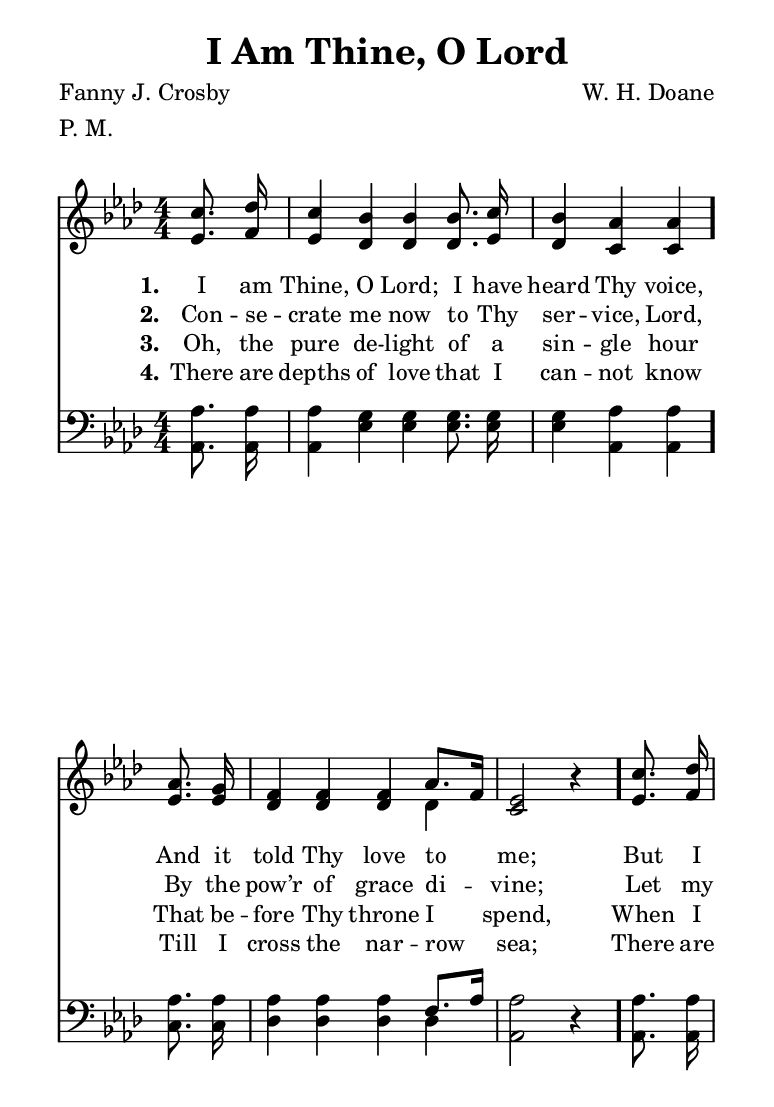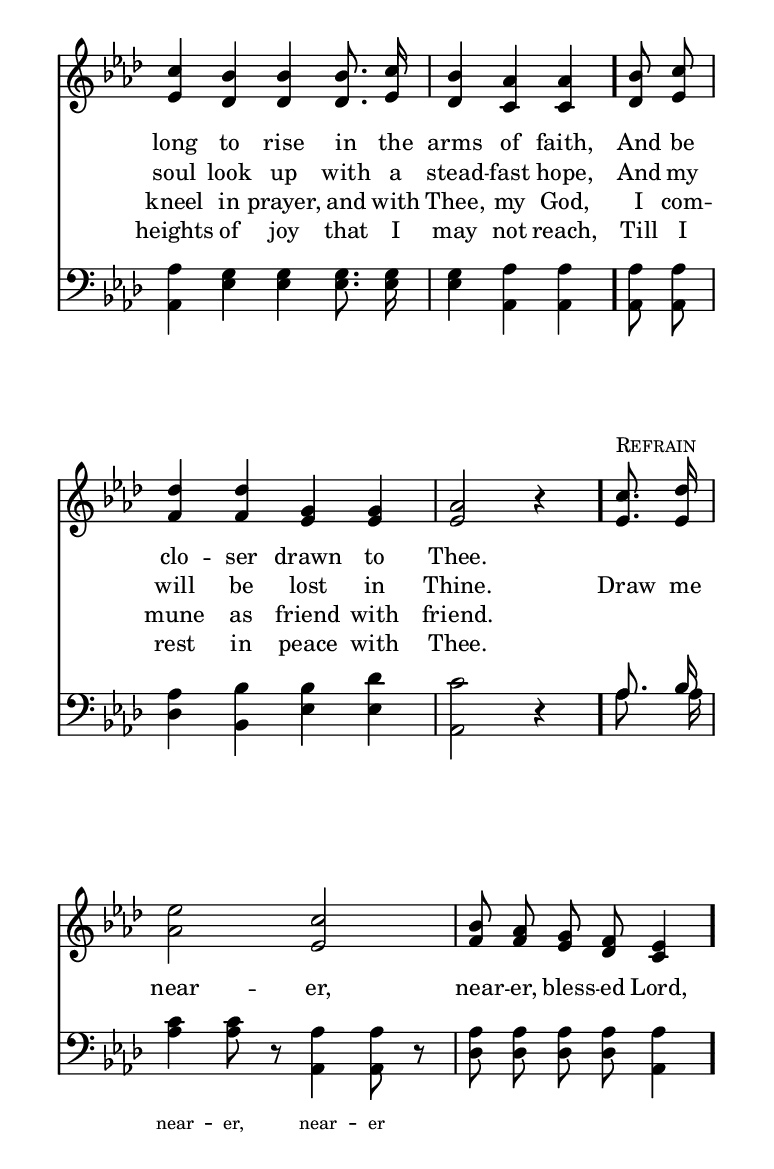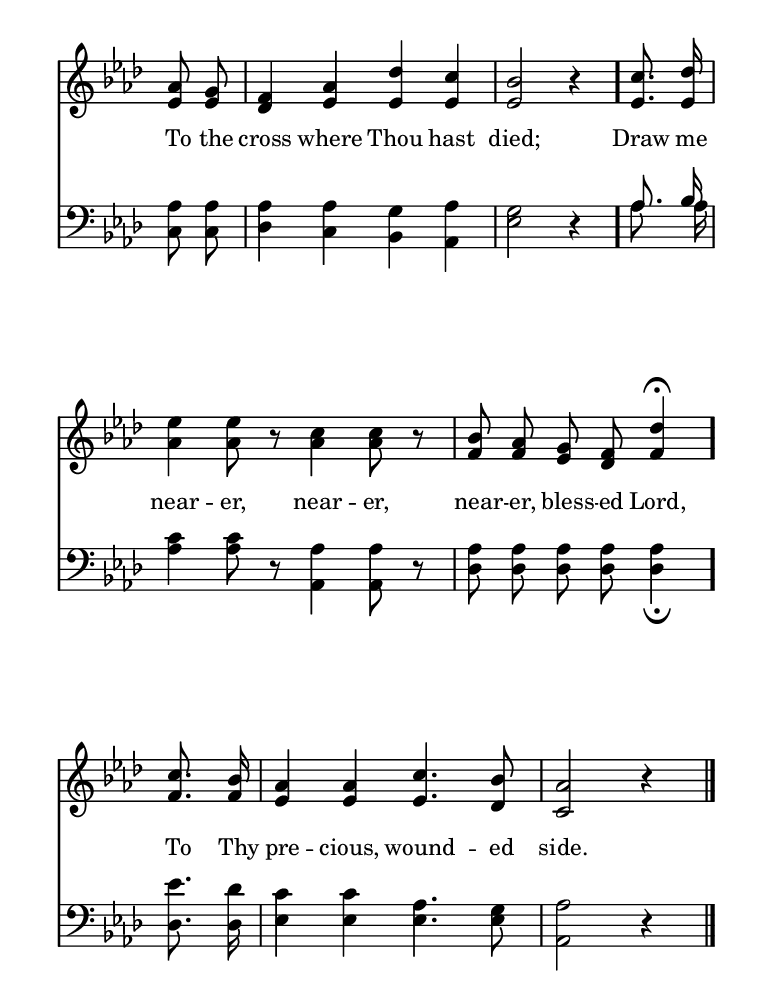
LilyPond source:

\include "common/global.ily"
\paper {
  \include "common/paper.ily"
  system-count = #(cond (is-eogsized 5) (#t #f))
}

\header{
  hymnnumber = "221"
  title = "I Am Thine, O Lord"
  tunename = ""
  meter = "P. M."
  poet = "Fanny J. Crosby"
  composer = "W. H. Doane"
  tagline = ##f
}

ta = { \tempo 4=80 }
tb = { \tempo 4=40 }

global = {
  \include "common/overrides.ily"
  \override Staff.TimeSignature.style = #'numbered
  \time 4/4
  \override Score.MetronomeMark.transparent = ##t % hide all fermata changes too
  \ta
  \key aes \major
  \partial 4
  \autoBeamOff
}

patternA = { c8. c16 | c4 c c c8. c16 | c4 c c }
patternB = { c8. c16 | c4 c c c8.[ c16] | c2 c4 }
patternG = { c8. c16 | c4 c c c | c2 c4 }
patternC = { c8 c | c4 c c c | c2 c4 }
patternD = { c8. c16 | c2 c | c8 c c c c4 }
patternE = { c8. c16 | c4 c8 r c4 c8 r | c8 c c c c4 }
patternF = { c8. c16 | c4 c c4. c8 | c2 c4 }

notesSoprano = {
\global
\relative c'' {

  c8. des16 | c4 bes bes bes8. c16 | bes4 aes aes
  aes8. g16 | f4 f f aes8.[ f16] | ees2 r4
  c'8. des16 | c4 bes bes bes8. c16 | bes4 aes aes
  bes8 c | des4 des g, g | aes2 r4

  \eogbreak
  << s^\markup { \small \caps "Refrain" }
  { c8. des16 | ees2 c | bes8 aes g f ees4 } >>
  aes8 g | f4 aes des c | bes2 r4
  c8. des16 | ees4 ees8 r c4 c8 r | bes8 aes g f \tb des'4\fermata \ta
  c8. bes16 | aes4 aes c4. bes8 | aes2 r4

  \bar "|."

}
}

notesAlto = {
\global
\relative e' {

  \changePitch \patternA { ees f | ees des des des ees | des c c }
  \changePitch \patternG { ees ees | des des des des | c r }
  \changePitch \patternA { ees f | ees des des des ees | des c c }
  \changePitch \patternC { des ees | f f ees ees | ees r }

  \changePitch \patternD { ees ees | aes ees | f f ees des c }
  \changePitch \patternC { ees ees | des ees ees ees | ees r }
  \changePitch \patternE { ees ees | aes aes aes aes | f f ees des f }
  \changePitch \patternF { f f | ees ees ees des | c r }

}
}

notesTenor = {
\global
\relative a {

  \changePitch \patternA { aes aes | aes g g g g | g aes aes }
  \changePitch \patternB { aes aes | aes aes aes f aes | aes r }
  \changePitch \patternA { aes aes | aes g g g g | g aes aes }
  \changePitch \patternC { aes aes | aes bes bes des | c r }

  \changePitch \patternE { aes bes | c c aes aes | aes aes aes aes aes }
  \changePitch \patternC { aes aes | aes aes g aes | g r }
  \changePitch \patternE { aes bes | c c aes aes | aes aes aes aes aes }
  \changePitch \patternF { ees' des | c c aes g | aes r }

}
}

notesBass = {
\global
\relative f, {

  \changePitch \patternA { aes aes | aes ees' ees ees ees | ees aes, aes }
  \changePitch \patternG { c c | des des des des | aes r }
  \changePitch \patternA { aes aes | aes ees' ees ees ees | ees aes, aes }
  \changePitch \patternC { aes aes | des bes ees ees | aes, r }

  \changePitch \patternE { aes' aes | aes aes aes, aes | des des des des | aes }
  \changePitch \patternC { c c | des c bes aes | ees' r }
  \changePitch \patternE { aes aes | aes aes aes, aes | des des des des des_\fermata }
  \changePitch \patternF { des des | ees ees ees ees | aes, r }

}
}

Refrain = \lyricmode {

Draw me near -- er, near -- er, bless -- ed Lord, \bar "."
To the cross where Thou hast died; \bar "."
Draw me near -- er, near -- er, near -- er, bless -- ed Lord, \bar "."
To Thy pre -- cious, wound -- ed side. \bar "."

}

wordsA = \lyricmode {
\set stanza = "1."

I am Thine, O Lord; I have heard Thy voice, \bar "."
And it told Thy love to me; \bar "."
But I long to rise in the arms of faith, \bar "."
And be clo -- ser drawn to Thee. \bar "."

}

wordsB = \lyricmode {
\set stanza = "2."

Con -- se -- crate me now to Thy ser -- vice, Lord,
By the pow’r of grace di -- vine;
Let my soul look up with a stead -- fast hope,
And my will be lost in Thine.

\Refrain

}

wordsC = \lyricmode {
\set stanza = "3."

Oh, the pure de -- light of a sin -- gle hour
That be -- fore Thy throne I spend,
When I kneel in prayer, and with Thee, my God,
I com -- mune as friend with friend.

}

wordsD = \lyricmode {
\set stanza = "4."

There are depths of love that I can -- not know
Till I cross the nar -- row sea;
There are heights of joy that I may not reach,
Till I rest in peace with Thee.

}

BassRefrain = \lyricmode {

\override LyricText.font-size = #-2
\repeat unfold 36 { \skip 4 }
near -- er, near -- er

}

\score {
  \context ChoirStaff <<
    \context Staff = upper <<
      \set Staff.autoBeaming = ##f
      \set ChoirStaff.systemStartDelimiter = #'SystemStartBar
      \set ChoirStaff.printPartCombineTexts = ##f
      \partcombine #'(2 . 9) \notesSoprano \notesAlto
      \context NullVoice = sopranos { \voiceOne << \notesSoprano >> }
      \context NullVoice = altos { \voiceTwo << \notesAlto >> }
      \context Lyrics = one   \lyricsto sopranos \wordsA
      \context Lyrics = two   \lyricsto sopranos \wordsB
      \context Lyrics = three \lyricsto sopranos \wordsC
      \context Lyrics = four  \lyricsto sopranos \wordsD
    >>
    \context Staff = men <<
      \set Staff.autoBeaming = ##f
      \clef bass
      \set ChoirStaff.printPartCombineTexts = ##f
      \partcombine #'(2 . 9) \notesTenor \notesBass
      \context NullVoice = tenors { \voiceOne << \notesTenor >> }
      \context NullVoice = basses { \voiceTwo << \notesBass >> }
    >>
    \new Lyrics \with { alignBelowContext = men } \lyricsto basses \BassRefrain
  >>
  \layout {
    \include "common/layout.ily"
  }
  \midi{
    \include "common/midi.ily"
  }
}

\version "2.19.49"  % necessary for upgrading to future LilyPond versions.

% vi:set et ts=2 sw=2 ai nocindent syntax=lilypond:
